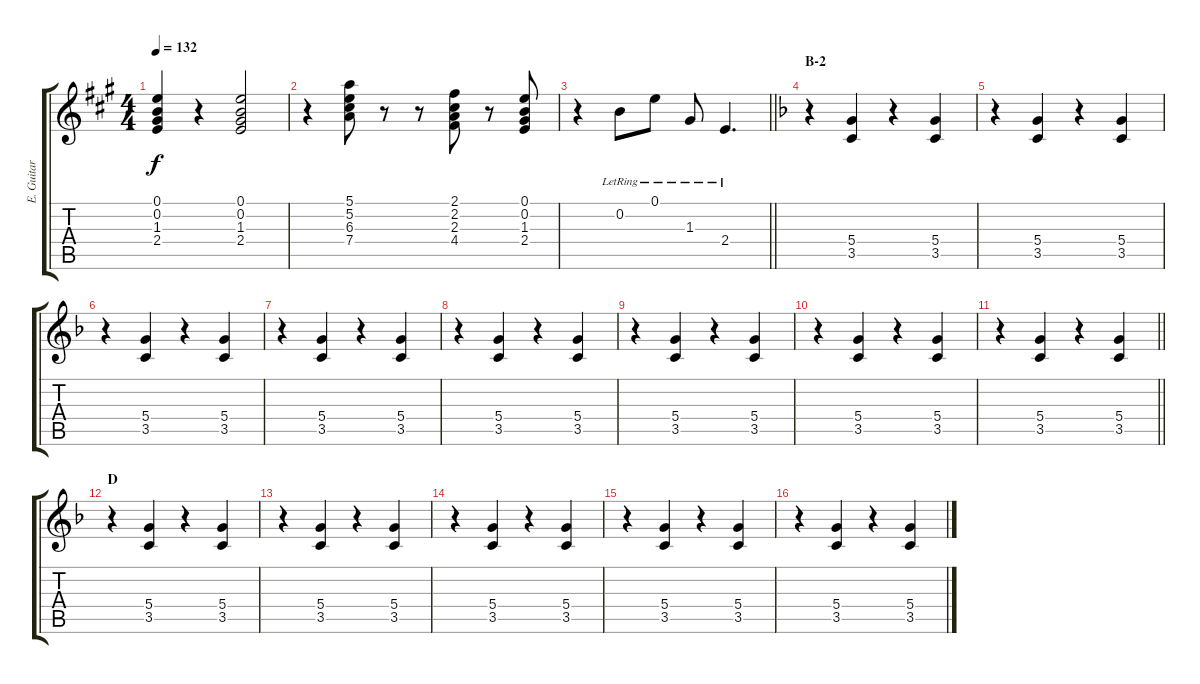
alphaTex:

\track ("E. Guitar I" "E. Guitar ") {instrument overdrivenguitar}
\staff {score tabs}
\tuning (E4 B3 G3 D3 A2 E2) {hide}
\ts (4 4)
\tempo 132
\clef g2
\ks a
(0.1{t} 0.2{t} 1.3{t} 2.4{t}).4{dy f} r.4 (0.1 0.2 1.3 2.4).2 |
r.4 (5.1 5.2 6.3 7.4).8 r.8 r.8 (2.1 2.2 2.3 4.4).8 r.8 (0.1 0.2 1.3 2.4).8 |
\barLineRight lightlight
r.4 0.2{lr}.8 0.1{lr}.8 1.3{lr}.8 2.4{lr}.4{d} |
\section ("" "B-2")
\ks f
r.4 (5.4 3.5).4 r.4 (5.4 3.5).4 |
r.4 (5.4 3.5).4 r.4 (5.4 3.5).4 |
r.4 (5.4 3.5).4 r.4 (5.4 3.5).4 |
r.4 (5.4 3.5).4 r.4 (5.4 3.5).4 |
r.4 (5.4 3.5).4 r.4 (5.4 3.5).4 |
r.4 (5.4 3.5).4 r.4 (5.4 3.5).4 |
r.4 (5.4 3.5).4 r.4 (5.4 3.5).4 |
\barLineRight lightlight
r.4 (5.4 3.5).4 r.4 (5.4 3.5).4 |
\section ("" "D")
r.4 (5.4 3.5).4 r.4 (5.4 3.5).4 |
r.4 (5.4 3.5).4 r.4 (5.4 3.5).4 |
r.4 (5.4 3.5).4 r.4 (5.4 3.5).4 |
r.4 (5.4 3.5).4 r.4 (5.4 3.5).4 |
r.4 (5.4 3.5).4 r.4 (5.4 3.5).4
